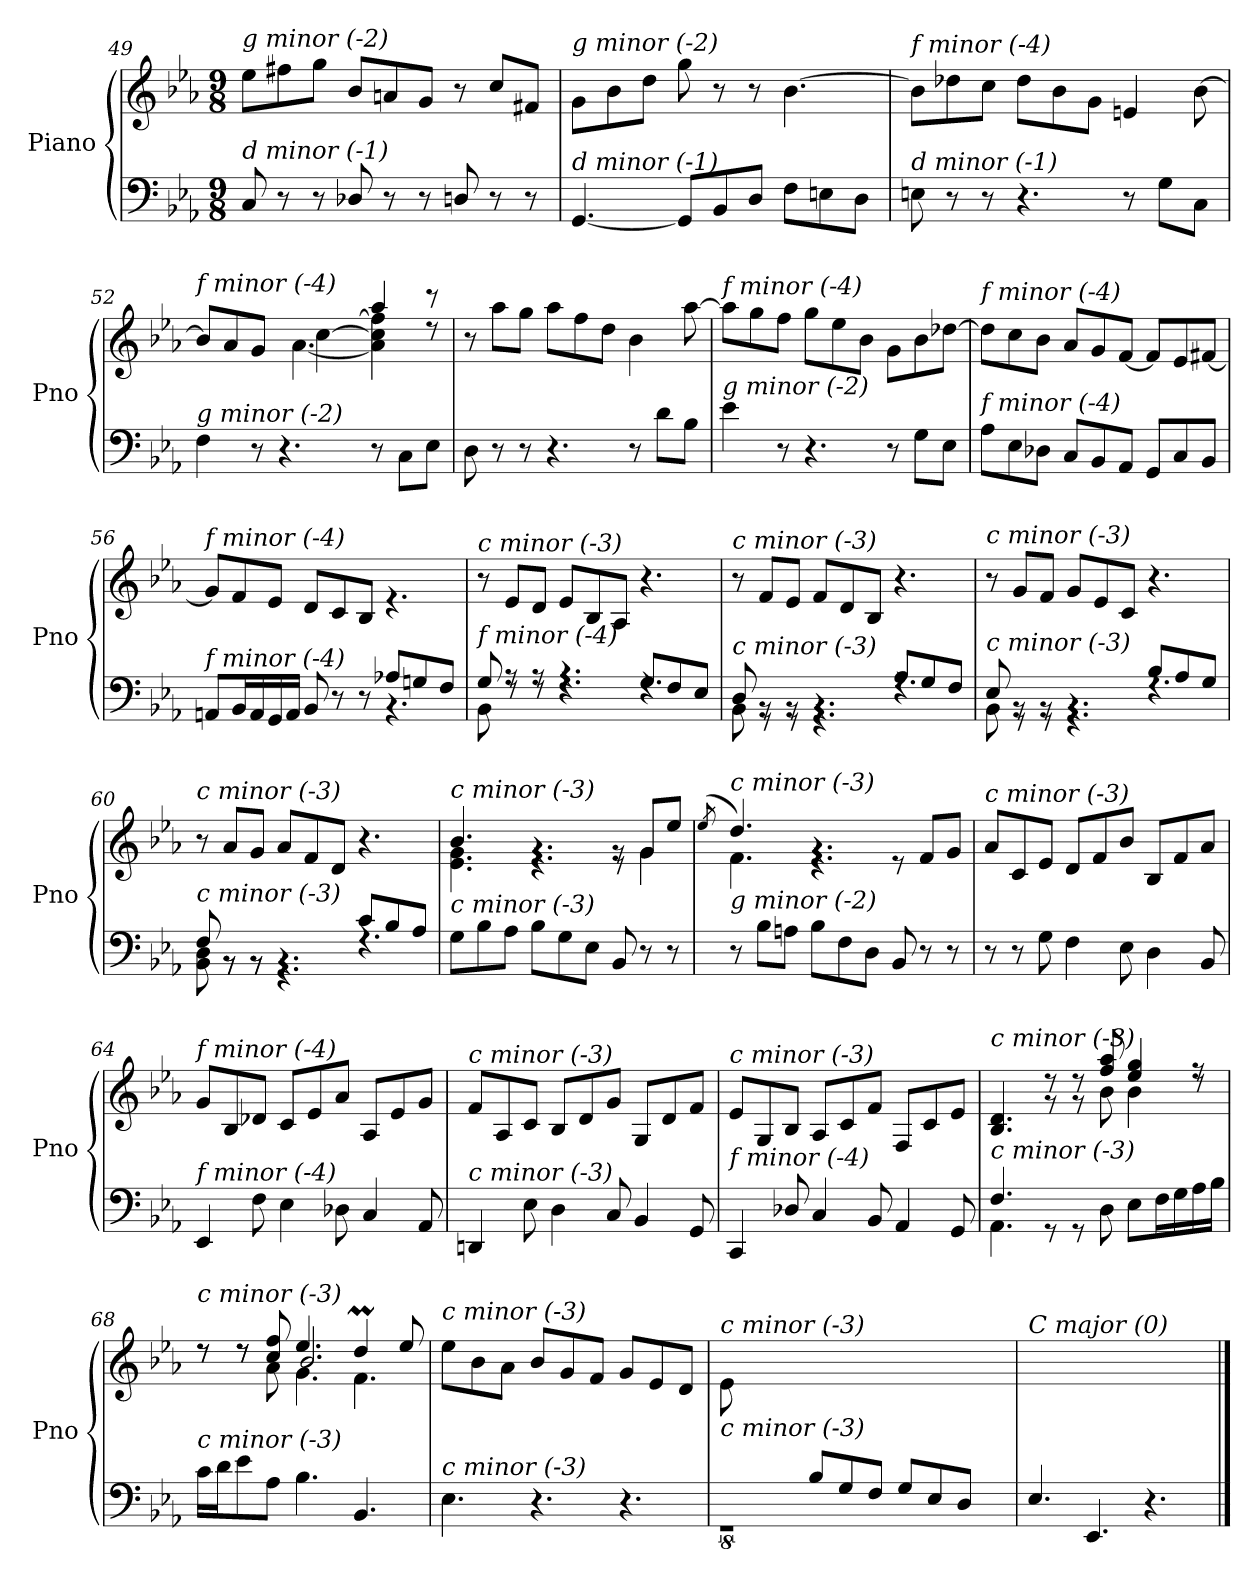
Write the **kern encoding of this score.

**kern	**kern
*part1	*part1
*staff2	*staff1
*I"Piano	*
*I'Pno	*
!!LO:PB:g=z
*clefF4	*clefG2
*k[b-e-a-]	*k[b-e-a-]
*M9/8	*M9/8
=49	=49
!	!LO:TX:i:t=g minor (-2)
!LO:TX:i:t=d minor (-1)	!
8C/	8ee-\L
8r	8ff#X\
8r	8gg\J
8D-Xi/	8b-/L
8r	8an/
8r	8g/J
8D/	8r
8r	8cc/L
8r	8f#X/J
=50	=50
!	!LO:TX:i:t=g minor (-2)
!LO:TX:i:t=d minor (-1)	!
[4.GG/	8g\L
.	8b-\
.	8dd\J
8GG/L]	8gg\
8BB-/	8r
8D/J	8r
8F\L	[4.b-\
8En\	.
8D\J	.
=51	=51
!	!LO:TX:i:t=f minor (-4)
!LO:TX:i:t=d minor (-1)	!
8En\	8b-\L]
8r	8dd-X\
8r	8cc\J
4.r	8dd-\L
.	8b-\
.	8g\J
8r	4en/
8G\L	.
8C\J	[8b-\
=52	=52
*^	*^
*	*^	*	*^
!	!	!	!LO:TX:i:t=f minor (-4)	!	!
!LO:TX:i:t=g minor (-2)	!	!	!	!	!
4.ryy	2ryy	4F\	8b-/L]	4.ryy	2ryy
.	.	.	8a-/	.	.
.	.	8r	8g/J	.	.
2.ryy	.	4.r	8a-/Lyy	[4.a-\	.
.	4ryy	.	8cc/	.	[4cc\
.	.	.	[8ff/J	.	.
.	4.ryy	8r	4aa-/	4a-\] 4cc\] 4ff\]	4.ryy
.	.	8C\L	.	.	.
.	.	8E-\J	8r	8rdd	.
*	*	*	*	*v	*v
=53	=53	=53	=53	=53
!	!	!	!LO:TX:i:t=c minor (-3)	!
!LO:TX:i:t=g minor (-2)	!	!	!	!
*v	*v	*v	*	*
*	*v	*v
8D\	8r
8r	8aa-\L
8r	8gg\J
4.r	8aa-\L
.	8ff\
.	8dd\J
8r	4b-\
8d\L	.
8B-\J	[8aa-\
!!LO:LB:g=z
=54	=54
!	!LO:TX:i:t=f minor (-4)
!LO:TX:i:t=g minor (-2)	!
4e-\	8aa-\L]
.	8gg\
8r	8ff\J
4.r	8gg\L
.	8ee-\
.	8b-\J
8r	8g\L
8G\L	8b-\
8E-\J	[8dd-X\J
=55	=55
!	!LO:TX:i:t=f minor (-4)
!LO:TX:i:t=f minor (-4)	!
8A-\L	8dd-\L]
8E-\	8cc\
8D-X\J	8b-\J
8C/L	8a-/L
8BB-/	8g/
8AA-/J	[8f/J
8GG/L	8f/L]
8C/	8e-/
8BB-/J	[8f#Xi/J
=56	=56
*^	*^
*	*^	*	*
!	!	!	!LO:TX:i:t=f minor (-4)	!
!LO:TX:i:t=f minor (-4)	!	!	!	!
2.ryy	2.ryy	8AAn/L	8g-/L]	2.ryy
.	.	16BB-/L	8f/	.
.	.	16AA/	.	.
.	.	16GG/	8e-/J	.
.	.	16AA/JJ	.	.
.	.	8BB-/	8d/L	.
.	.	8r	8c/	.
.	.	8r	8B-/J	.
8A-X/L	4.ryy	4.rBB	4.ryy	4.re
8Gn/	.	.	.	.
8F/J	.	.	.	.
*	*v	*v	*	*
*	*	*v	*v
=57	=57	=57
!	!	!LO:TX:i:t=c minor (-3)
!LO:TX:i:t=f minor (-4)	!	!
8G/	8BB-\	8r
8r	8rF	8e-/L
8r	8rF	8d/J
4.r	4.rF	8e-/L
.	.	8B-/
.	.	8A-/J
8G/L	4.rF	4.r
8F/	.	.
8E-/J	.	.
!!LO:LB:g=z
=58	=58	=58
!	!	!LO:TX:i:t=c minor (-3)
!LO:TX:i:t=c minor (-3)	!	!
8D/	8BB-\	8r
8rGG	8rBB	8f/L
8rGG	8rBB	8e-/J
4.rGG	4.rBB	8f/L
.	.	8d/
.	.	8B-/J
8A-/L	4.rF	4.r
8G/	.	.
8F/J	.	.
=59	=59	=59
!	!	!LO:TX:i:t=c minor (-3)
!LO:TX:i:t=c minor (-3)	!	!
8E-/	8BB-\	8r
8rBB	8r	8g/L
8rBB	8r	8f/J
4.rBB	4.r	8g/L
.	.	8e-/
.	.	8c/J
8B-/L	4.rF	4.r
8A-/	.	.
8G/J	.	.
=60	=60	=60
!	!	!LO:TX:i:t=c minor (-3)
!LO:TX:i:t=c minor (-3)	!	!
8F/	8BB-\ 8D\	8r
8rBB	8r	8a-/L
8rBB	8r	8g/J
4.rBB	4.r	8a-/L
.	.	8f/
.	.	8d/J
8c/L	4.rF	4.r
8B-/	.	.
8A-/J	.	.
*v	*v	*
=61	=61
*	*^
!	!LO:TX:i:t=c minor (-3)	!
!LO:TX:i:t=c minor (-3)	!	!
8G\L	4.b-/	4.e-\ 4.g\
8B-\	.	.
8A-\J	.	.
8B-\L	4.rg	4.r
8G\	.	.
8E-\J	.	.
8BB-/	8rg	8r
8r	8g/L	4g\
8r	8ee-/J	.
*	*v	*v
=62	=62
.	(8qee-/
*^	*^
*	*^	*	*^
!	!	!	!LO:TX:i:t=c minor (-3)	!	!
!LO:TX:i:t=g minor (-2)	!	!	!	!	!
2.ryy	4.ryy	8r	4.dd/)	4.f\	8ee-!yy
.	.	8B-\L	.	.	4dd!yy
.	.	8An\J	.	.	.
.	2.ryy	8B-\L	4.rg	4.r	2.ryy
.	.	8F\	.	.	.
.	.	8D\J	.	.	.
4.ryy	.	8BB-/	8re	4.ryy	.
.	.	8r	8f/L	.	.
.	.	8r	8g/J	.	.
*	*	*	*v	*v	*v
!!LO:LB:g=z
=63	=63	=63	=63
!	!	!	!LO:TX:i:t=c minor (-3)
!LO:TX:i:t=g minor (-2)	!	!	!
*v	*v	*v	*
8r	8a-/L
8r	8c/
8G\	8e-/J
4F\	8d/L
.	8f/
8E-\	8b-/J
4D\	8B-/L
.	8f/
8BB-/	8a-/J
=64	=64
!	!LO:TX:i:t=f minor (-4)
!LO:TX:i:t=f minor (-4)	!
4EE-/	8g/L
.	8B-/
8F\	8d-X/J
4E-\	8c/L
.	8e-/
8D-X\	8a-/J
4C/	8A-/L
.	8e-/
8AA-/	8g/J
=65	=65
!	!LO:TX:i:t=c minor (-3)
!LO:TX:i:t=c minor (-3)	!
4DDn/	8f/L
.	8A-/
8E-\	8c/J
4D\	8B-/L
.	8d/
8C/	8g/J
4BB-/	8G/L
.	8d/
8GG/	8f/J
=66	=66
!	!LO:TX:i:t=c minor (-3)
!LO:TX:i:t=f minor (-4)	!
4CC/	8e-/L
.	8G/
8D-X/	8B-/J
4C/	8A-/L
.	8c/
8BB-/	8f/J
4AA-/	8F/L
.	8c/
8GG/	8e-/J
!!LO:LB:g=z
=67	=67
*^	*^
*	*^	*	*^
!	!	!	!LO:TX:i:t=c minor (-3)	!	!
!LO:TX:i:t=c minor (-3)	!	!	!	!	!
4.ryy	4.F/	4.AA-\	4.B-/ 4.d/	4.ryy	4.ryy
2.ryy	8rGG	2.ryy	8rg	8rdd	2.ryy
.	8rGG	.	8rg	8rdd	.
.	8D\	.	8ff/ 8aa-/	8b-\	.
.	8E-\L	.	4ee-/ 4gg/	4b-\	.
.	16F\L	.	.	.	.
.	16G\	.	.	.	.
.	16A-\	.	8r	8rdd	.
.	16B-\JJ	.	.	.	.
*	*v	*v	*	*	*
=68	=68	=68	=68	=68
!	!	!LO:TX:i:t=c minor (-3)	!	!
!LO:TX:i:t=c minor (-3)	!	!	!	!
4.ryy	16c\LL	8r	8rdd	4.ryy
.	16d\J	.	.	.
.	8e-\	8r	8rdd	.
.	8A-\J	8cc/ 8ff/	8a-\	.
2.ryy	4.B-\	4.ee-/	4.g\	2.b-/
.	4.BB-/	4ddm/	4.f\	.
.	.	8ee-/	.	.
*v	*v	*	*	*
*	*v	*v	*v
=69	=69
!	!LO:TX:i:t=c minor (-3)
!LO:TX:i:t=c minor (-3)	!
4.E-\	8ee-\L
.	8b-\
.	8a-\J
4.r	8b-/L
.	8g/
.	8f/J
4.r	8g/L
.	8e-/
.	8d/J
=70	=70
*^	*
!	!	!LO:TX:i:t=c minor (-3)
!LO:TX:i:t=c minor (-3)	!	!
8ryy	8%9rGG	8e-\L
8B-/	.	1ryy
8A-/J	.	.
8B-/L	.	.
8G/	.	.
8F/J	.	.
8G/L	.	.
8E-/	.	.
8D/J	.	.
8ryy	8ryy	8ryy
=71	=71	=71
!	!	!LO:TX:i:t=C major (0)
!LO:TX:i:t=c minor (-3)	!	!
*v	*v	*
4.E-/	1ryy
4.EE-/	.
4.r	.
.	8ryy
==	==
*-	*-
